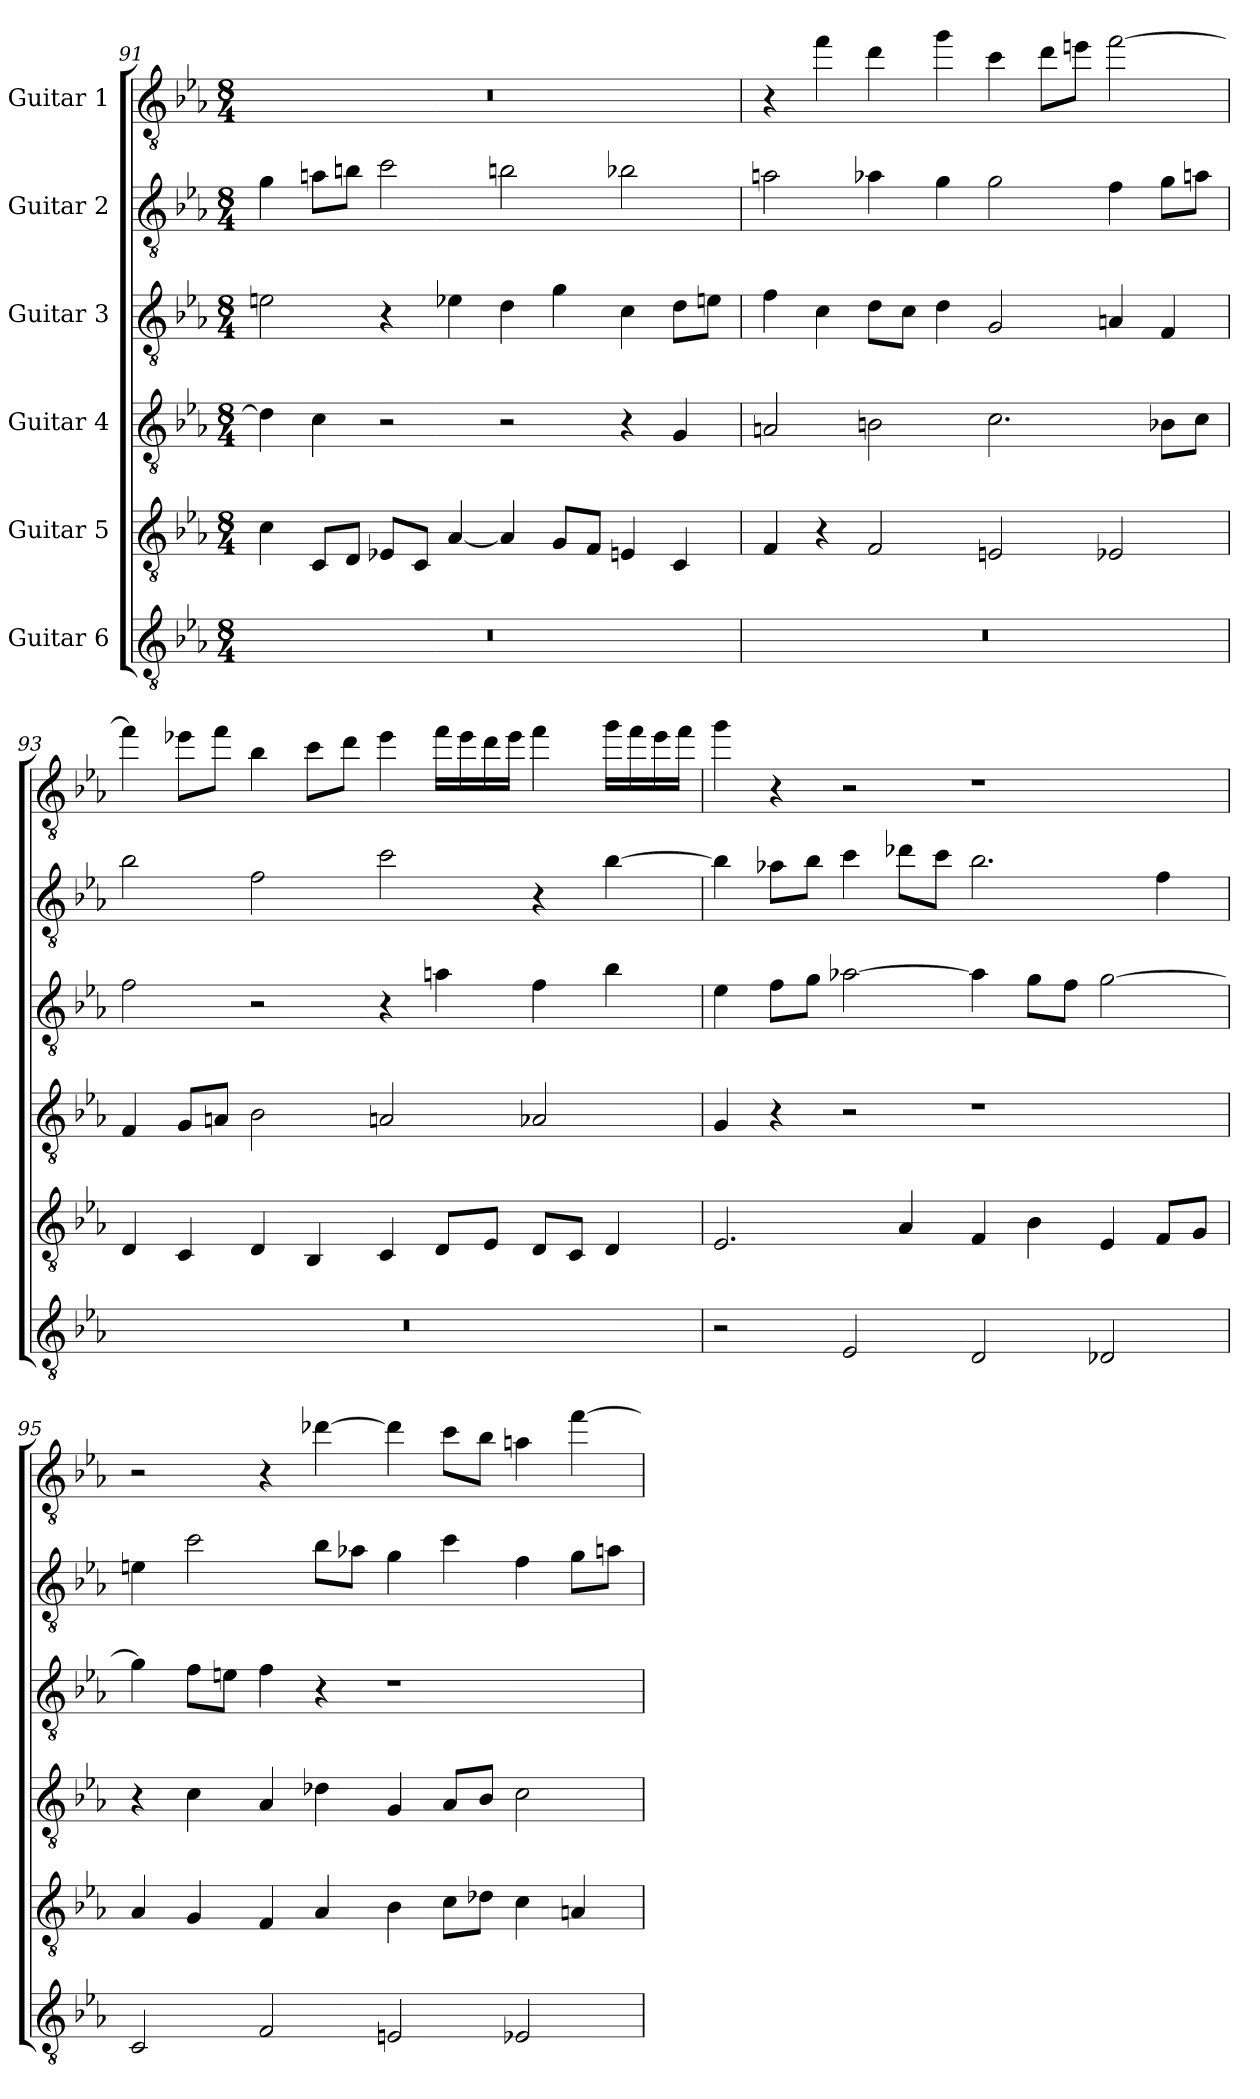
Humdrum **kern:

**kern	**kern	**kern	**kern	**kern	**kern
*part6	*part5	*part4	*part3	*part2	*part1
*staff6	*staff5	*staff4	*staff3	*staff2	*staff1
*I"Guitar 6	*I"Guitar 5	*I"Guitar 4	*I"Guitar 3	*I"Guitar 2	*I"Guitar 1
!!LO:PB:g=z
*clefGv2	*clefGv2	*clefGv2	*clefGv2	*clefGv2	*clefGv2
*k[b-e-a-]	*k[b-e-a-]	*k[b-e-a-]	*k[b-e-a-]	*k[b-e-a-]	*k[b-e-a-]
*M8/4	*M8/4	*M8/4	*M8/4	*M8/4	*M8/4
=91	=91	=91	=91	=91	=91
0r	4c\	4d\]	2en\	4g\	0r
.	8C/L	4c\	.	8an\L	.
.	8D/J	.	.	8bn\J	.
.	8E-X/L	2r	4r	2cc\	.
.	8C/J	.	.	.	.
.	[4A-/	.	4e-X\	.	.
.	4A-/]	2r	4d\	2bn\	.
.	8G/L	.	4g\	.	.
.	8F/J	.	.	.	.
.	4En/	4r	4c\	2b-X\	.
.	4C/	4G/	8d\L	.	.
.	.	.	8en\J	.	.
=92	=92	=92	=92	=92	=92
0r	4F/	2An/	4f\	2an\	4r
.	4r	.	4c\	.	4ff\
.	2F/	2Bn\	8d\L	4a-X\	4dd\
.	.	.	8c\J	.	.
.	.	.	4d\	4g\	4gg\
.	2En/	2.c\	2G/	2g\	4cc\
.	.	.	.	.	8dd\L
.	.	.	.	.	8een\J
.	2E-X/	.	4An/	4f\	[2ff\
.	.	8B-X\L	4F/	8g\L	.
.	.	8c\J	.	8an\J	.
=93	=93	=93	=93	=93	=93
0r	4D/	4F/	2f\	2b-\	4ff\]
.	4C/	8G/L	.	.	8ee-X\L
.	.	8An/J	.	.	8ff\J
.	4D/	2B-\	2r	2f\	4b-\
.	4BB-/	.	.	.	8cc\L
.	.	.	.	.	8dd\J
.	4C/	2An/	4r	2cc\	4ee-\
.	8D/L	.	4an\	.	16ff\LL
.	.	.	.	.	16ee-\
.	8E-/J	.	.	.	16dd\
.	.	.	.	.	16ee-\JJ
.	8D/L	2A-X/	4f\	4r	4ff\
.	8C/J	.	.	.	.
.	4D/	.	4b-\	[4b-\	16gg\LL
.	.	.	.	.	16ff\
.	.	.	.	.	16ee-\
.	.	.	.	.	16ff\JJ
=94	=94	=94	=94	=94	=94
2r	2.E-/	4G/	4e-\	4b-\]	4gg\
.	.	4r	8f\L	8a-X\L	4r
.	.	.	8g\J	8b-\J	.
2E-/	.	2r	[2a-X\	4cc\	2r
.	4A-/	.	.	8dd-X\L	.
.	.	.	.	8cc\J	.
2D/	4F/	1r	4a-\]	2.b-\	1r
.	4B-\	.	8g\L	.	.
.	.	.	8f\J	.	.
2D-X/	4E-/	.	[2g\	.	.
.	8F/L	.	.	4f\	.
.	8G/J	.	.	.	.
!!LO:LB:g=z
=95	=95	=95	=95	=95	=95
2C/	4A-/	4r	4g\]	4en\	2r
.	4G/	4c\	8f\L	2cc\	.
.	.	.	8en\J	.	.
2F/	4F/	4A-/	4f\	.	4r
.	4A-/	4d-X\	4r	8b-\L	[4dd-X\
.	.	.	.	8a-X\J	.
2En/	4B-\	4G/	1r	4g\	4dd-\]
.	8c\L	8A-/L	.	4cc\	8cc\L
.	8d-X\J	8B-/J	.	.	8b-\J
2E-X/	4c\	2c\	.	4f\	4an\
.	4An/	.	.	8g\L	[4ff\
.	.	.	.	8an\J	.
=	=	=	=	=	=
*-	*-	*-	*-	*-	*-
